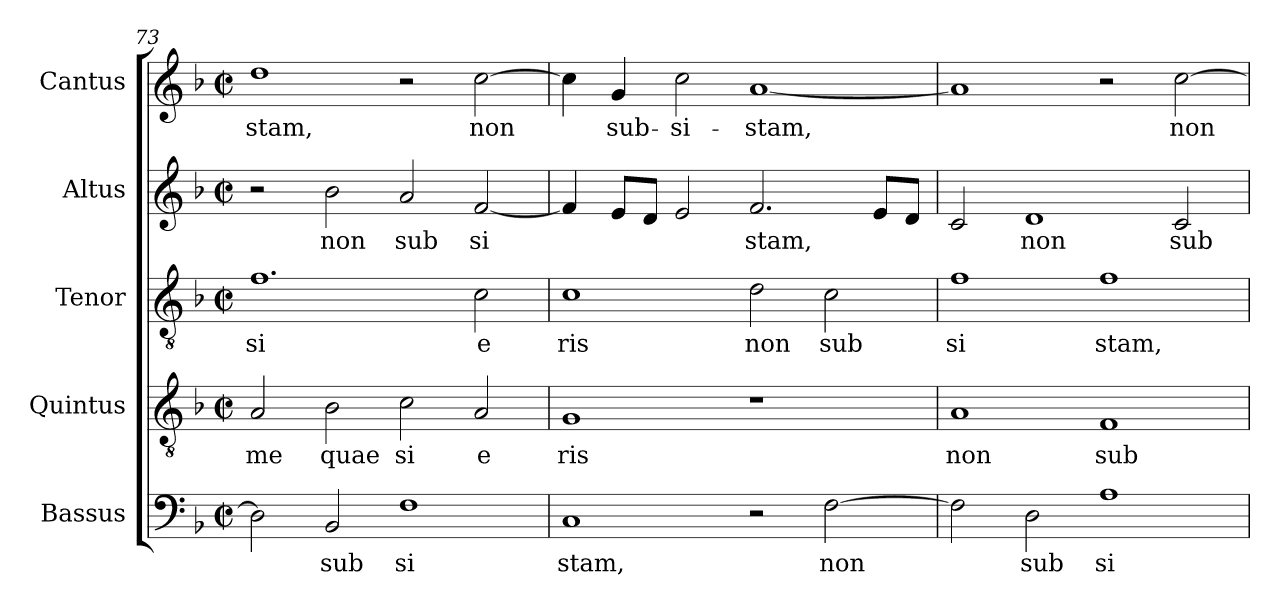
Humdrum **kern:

**kern	**text	**kern	**text	**kern	**text	**kern	**text	**kern	**text
*part5	*part5	*part4	*part4	*part3	*part3	*part2	*part2	*part1	*part1
*staff5	*staff5	*staff4	*staff4	*staff3	*staff3	*staff2	*staff2	*staff1	*staff1
*I"Bassus	*	*I"Quintus	*	*I"Tenor	*	*I"Altus	*	*I"Cantus	*
*clefF4	*	*clefGv2	*	*clefGv2	*	*clefG2	*	*clefG2	*
*k[b-]	*	*k[b-]	*	*k[b-]	*	*k[b-]	*	*k[b-]	*
*F:	*	*F:	*	*F:	*	*F:	*	*F:	*
*M2/2	*	*M2/2	*	*M2/2	*	*M2/2	*	*M2/2	*
*met(c|)	*	*met(c|)	*	*met(c|)	*	*met(c|)	*	*met(c|)	*
=73	=73	=73	=73	=73	=73	=73	=73	=73	=73
!	!	!	!LO:LY:b:cj	!	!LO:LY:b:cj	!	!	!	!LO:LY:b:cj
2D\]	.	2A/	me	1.f	si	2r	.	1dd	-stam,
!	!LO:LY:b:cj	!	!LO:LY:b:cj	!	!	!	!LO:LY:b:cj	!	!
2BB-/	sub	2B-\	quae	.	.	2b-\	non	.	.
!	!LO:LY:b:cj	!	!LO:LY:b:cj	!	!	!	!LO:LY:b:cj	!	!
1F	si	2c\	si	.	.	2a/	sub	2r	.
!	!	!	!LO:LY:b:cj	!	!LO:LY:b:cj	!	!LO:LY:b:cj	!	!LO:LY:b
.	.	2A/	e	2c\	e	[<2f/	si	[>2cc\	non
=74	=74	=74	=74	=74	=74	=74	=74	=74	=74
!	!LO:LY:b:cj	!	!LO:LY:b:cj	!	!LO:LY:b:cj	!	!	!	!
1C	stam,	1G	ris	1c	ris	4f/]	.	4cc\]	.
!	!	!	!	!	!	!	!	!	!LO:LY:b:cj
.	.	.	.	.	.	8e/L	.	4g/	sub-
.	.	.	.	.	.	8d/J	.	.	.
!	!	!	!	!	!	!	!	!	!LO:LY:b:cj
.	.	.	.	.	.	2e/	.	2cc\	-si-
!	!	!	!	!	!LO:LY:b:cj	!	!LO:LY:b	!	!LO:LY:b
2r	.	1r	.	2d\	non	2.f/	stam,	[<1a	-stam,
!	!LO:LY:b	!	!	!	!LO:LY:b:cj	!	!	!	!
[>2F\	non	.	.	2c\	sub	.	.	.	.
.	.	.	.	.	.	8e/L	.	.	.
.	.	.	.	.	.	8d/J	.	.	.
=75	=75	=75	=75	=75	=75	=75	=75	=75	=75
!	!	!	!LO:LY:b:cj	!	!LO:LY:b:cj	!	!	!	!
2F\]	.	1A	non	1f	si	2c/	.	1a]	.
!	!LO:LY:b:cj	!	!	!	!	!	!LO:LY:b:cj	!	!
2D\	sub	.	.	.	.	1d	non	.	.
!	!LO:LY:b:cj	!	!LO:LY:b:cj	!	!LO:LY:b:cj	!	!	!	!
1A	si	1F	sub	1f	stam,	.	.	2r	.
!	!	!	!	!	!	!	!LO:LY:b:cj	!	!LO:LY:b
.	.	.	.	.	.	2c/	sub	[>2cc\	non
=	=	=	=	=	=	=	=	=	=
*-	*-	*-	*-	*-	*-	*-	*-	*-	*-
